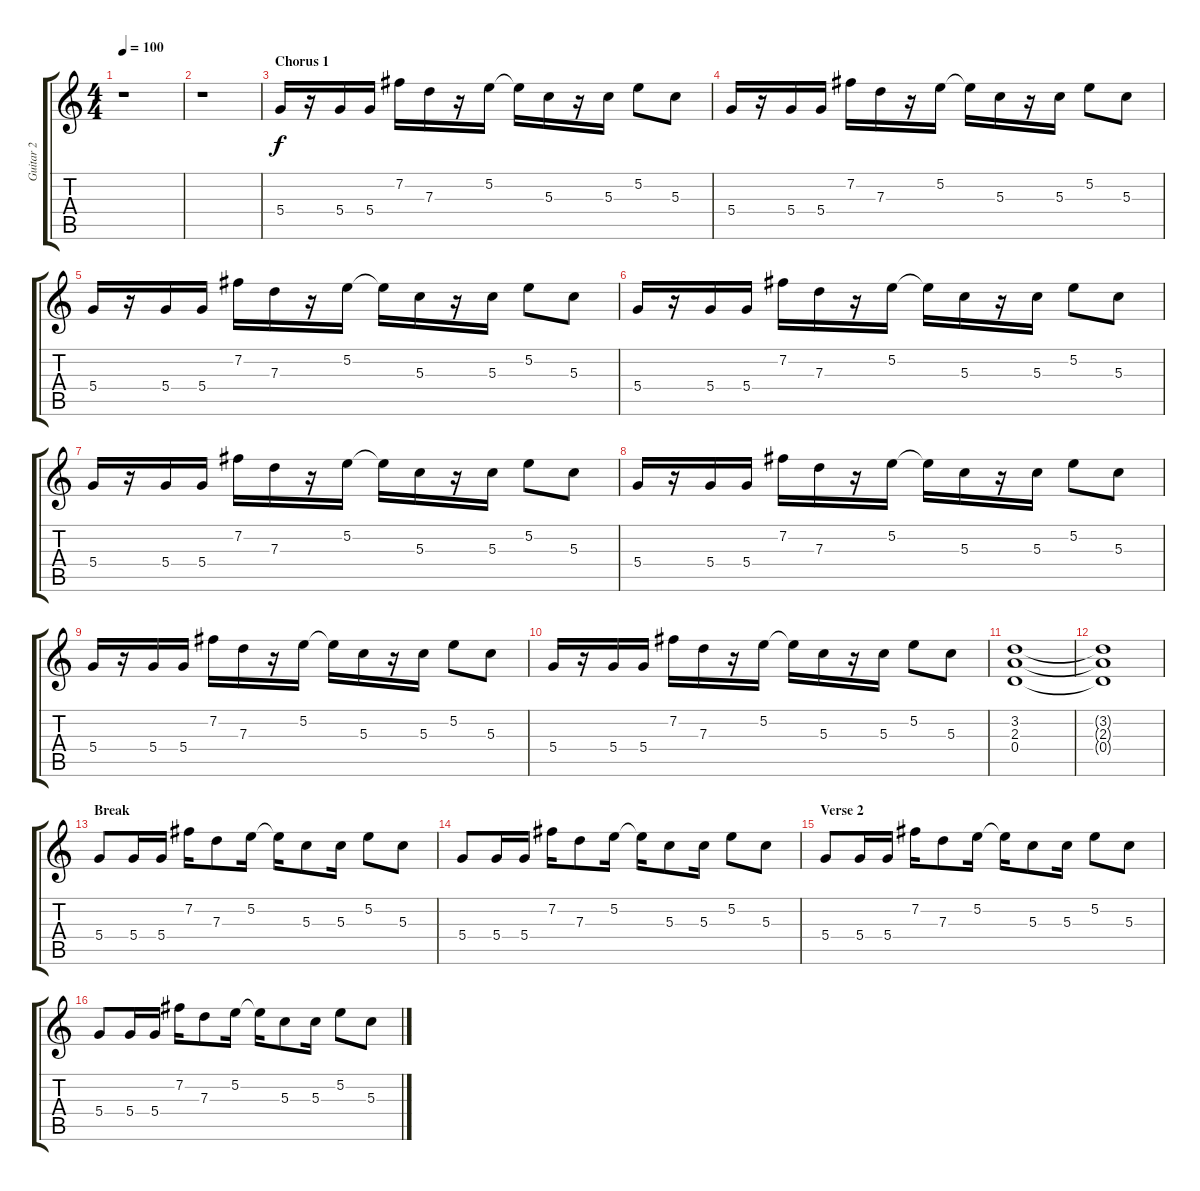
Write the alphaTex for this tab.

\track ("Guitar 2" "Guitar 2") {instrument electricguitarjazz}
\staff {score tabs}
\tuning (E4 B3 G3 D3 A2 E2) {hide}
\ts (4 4)
\tempo 100
\clef g2
\ks c
r.1{dy f} |
r.1 |
\section ("" "Chorus 1")
5.4.16 r.16 5.4.16 5.4.16 7.2.16 7.3.16 r.16 5.2.16 5.2{t}.16 5.3.16 r.16 5.3.16 5.2.8 5.3.8 |
5.4.16 r.16 5.4.16 5.4.16 7.2.16 7.3.16 r.16 5.2.16 5.2{t}.16 5.3.16 r.16 5.3.16 5.2.8 5.3.8 |
5.4.16 r.16 5.4.16 5.4.16 7.2.16 7.3.16 r.16 5.2.16 5.2{t}.16 5.3.16 r.16 5.3.16 5.2.8 5.3.8 |
5.4.16 r.16 5.4.16 5.4.16 7.2.16 7.3.16 r.16 5.2.16 5.2{t}.16 5.3.16 r.16 5.3.16 5.2.8 5.3.8 |
5.4.16 r.16 5.4.16 5.4.16 7.2.16 7.3.16 r.16 5.2.16 5.2{t}.16 5.3.16 r.16 5.3.16 5.2.8 5.3.8 |
5.4.16 r.16 5.4.16 5.4.16 7.2.16 7.3.16 r.16 5.2.16 5.2{t}.16 5.3.16 r.16 5.3.16 5.2.8 5.3.8 |
5.4.16 r.16 5.4.16 5.4.16 7.2.16 7.3.16 r.16 5.2.16 5.2{t}.16 5.3.16 r.16 5.3.16 5.2.8 5.3.8 |
5.4.16 r.16 5.4.16 5.4.16 7.2.16 7.3.16 r.16 5.2.16 5.2{t}.16 5.3.16 r.16 5.3.16 5.2.8 5.3.8 |
(3.2 2.3 0.4).1{volume 10 instrument overdrivenguitar} |
(3.2{t} 2.3{t} 0.4{t}).1{volume 10 instrument overdrivenguitar} |
\section ("" "Break")
5.4.8{volume 12 instrument overdrivenguitar} 5.4.16 5.4.16 7.2.16 7.3.8 5.2.16 5.2{t}.16 5.3.8 5.3.16 5.2.8 5.3.8 |
5.4.8{volume 12 instrument overdrivenguitar} 5.4.16 5.4.16 7.2.16 7.3.8 5.2.16 5.2{t}.16 5.3.8 5.3.16 5.2.8 5.3.8 |
\section ("" "Verse 2")
5.4.8{volume 12 instrument overdrivenguitar} 5.4.16 5.4.16 7.2.16 7.3.8 5.2.16 5.2{t}.16 5.3.8 5.3.16 5.2.8 5.3.8 |
5.4.8{volume 12 instrument overdrivenguitar} 5.4.16 5.4.16 7.2.16 7.3.8 5.2.16 5.2{t}.16 5.3.8 5.3.16 5.2.8 5.3.8
